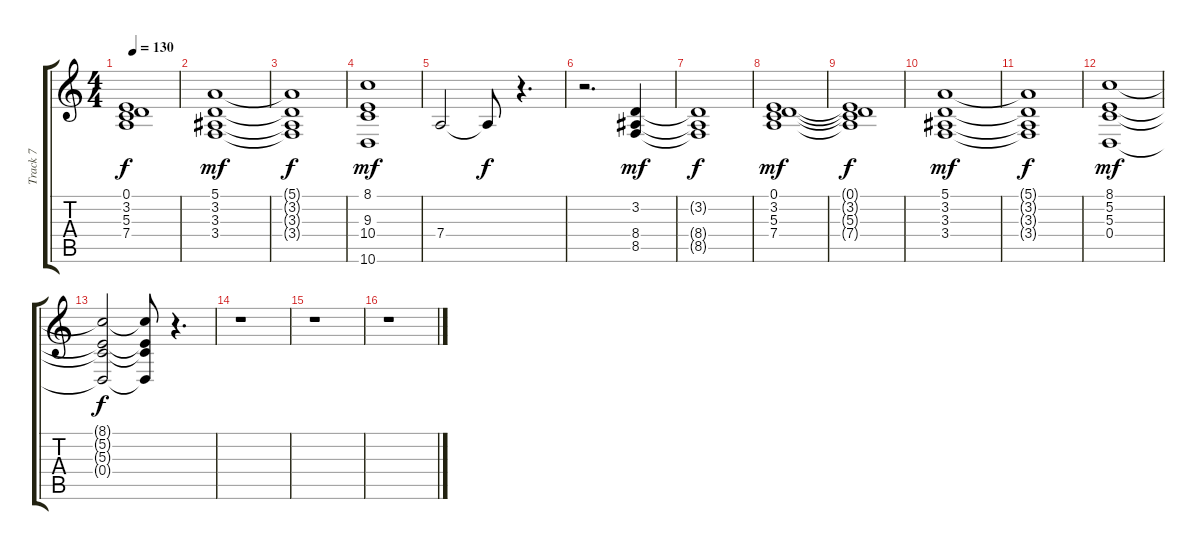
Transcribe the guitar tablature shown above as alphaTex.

\track ("Track 7" "Track 7") {instrument fx8scifi}
\staff {score tabs}
\tuning (E4 B3 G3 D3 A2 E2) {hide}
\ts (4 4)
\tempo 130
\clef g2
\ks c
(0.1{t} 3.2{t} 5.3{t} 7.4{t}).1{dy f} |
(5.1 3.2 3.3 3.4).1{dy mf} |
(5.1{t} 3.2{t} 3.3{t} 3.4{t}).1{dy f} |
(8.1 9.3 10.4 10.6).1{dy mf} |
7.4.2 7.4{t}.8{dy f} r.4{d} |
r.2{d} (3.2 8.4 8.5).4{dy mf} |
(3.2{t} 8.4{t} 8.5{t}).1{dy f} |
(0.1 3.2 5.3 7.4).1{dy mf} |
(0.1{t} 3.2{t} 5.3{t} 7.4{t}).1{dy f} |
(5.1 3.2 3.3 3.4).1{dy mf} |
(5.1{t} 3.2{t} 3.3{t} 3.4{t}).1{dy f} |
(8.1 5.2 5.3 0.4).1{dy mf} |
(8.1{t} 5.2{t} 5.3{t} 0.4{t}).2{dy f} (8.1{t} 5.2{t} 5.3{t} 0.4{t}).8 r.4{d} |
r.1 |
r.1 |
r.1
